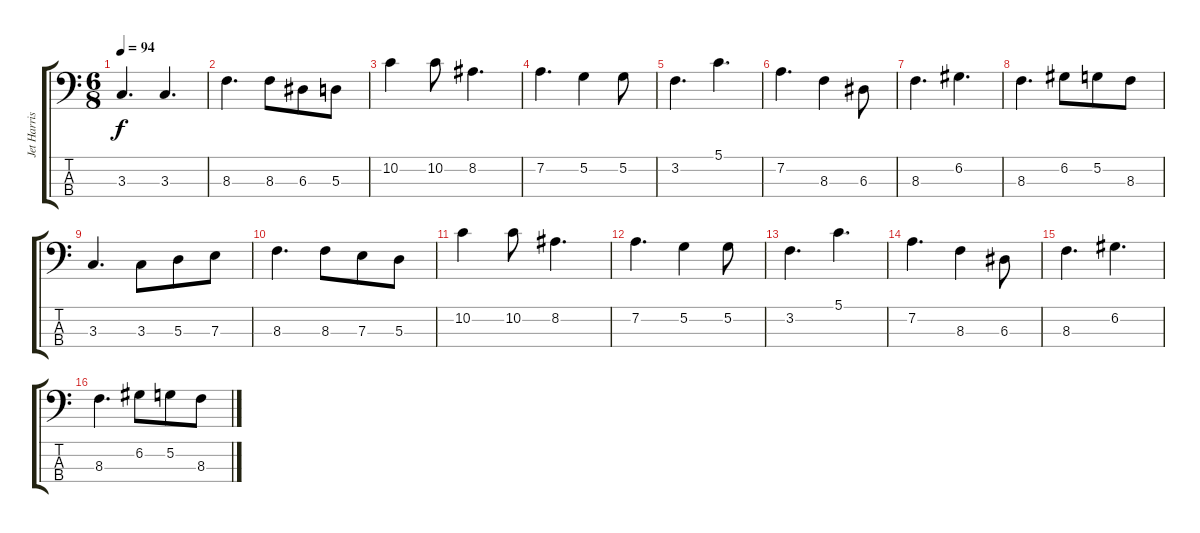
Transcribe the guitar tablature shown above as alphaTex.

\track ("Jet Harris (bass)" "Jet Harris") {instrument electricbassfinger}
\staff {score tabs}
\tuning (G2 D2 A1 E1) {hide}
\ts (6 8)
\tempo 94
\clef f4
\ks c
3.3.4{d dy f} 3.3.4{d} |
8.3.4{d} 8.3.8 6.3.8 5.3.8 |
10.2.4 10.2.8 8.2.4{d} |
7.2.4{d} 5.2.4 5.2.8 |
3.2.4{d} 5.1.4{d} |
7.2.4{d} 8.3.4 6.3.8 |
8.3.4{d} 6.2.4{d} |
8.3.4{d} 6.2.8 5.2.8 8.3.8 |
3.3.4{d} 3.3.8 5.3.8 7.3.8 |
8.3.4{d} 8.3.8 7.3.8 5.3.8 |
10.2.4 10.2.8 8.2.4{d} |
7.2.4{d} 5.2.4 5.2.8 |
3.2.4{d} 5.1.4{d} |
7.2.4{d} 8.3.4 6.3.8 |
8.3.4{d} 6.2.4{d} |
8.3.4{d} 6.2.8 5.2.8 8.3.8
